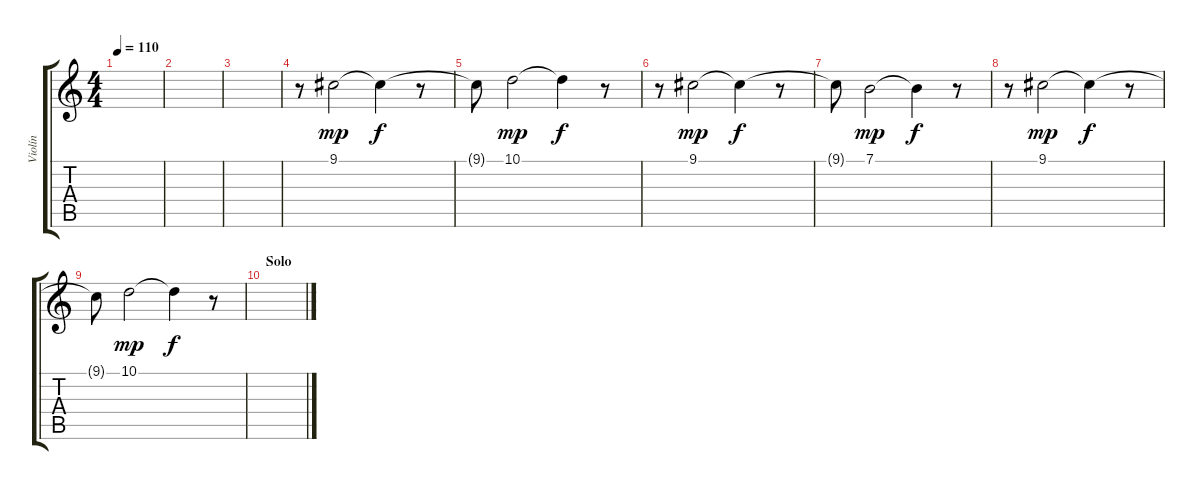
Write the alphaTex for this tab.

\track ("Violín" "Violín") {instrument stringensemble1}
\staff {score tabs}
\tuning (E4 B3 G3 D3 A2 E2) {hide}
\ts (4 4)
\tempo 110
\clef g2
\ks c
|
|
|
r.8 9.1.2{dy mp} 9.1{t}.4{dy f} r.8 |
9.1{t}.8 10.1.2{dy mp} 10.1{t}.4{dy f} r.8 |
r.8 9.1.2{dy mp} 9.1{t}.4{dy f} r.8 |
9.1{t}.8 7.1.2{dy mp} 7.1{t}.4{dy f} r.8 |
r.8 9.1.2{dy mp} 9.1{t}.4{dy f} r.8 |
9.1{t}.8 10.1.2{dy mp} 10.1{t}.4{dy f} r.8 |
\section ("" "Solo")
